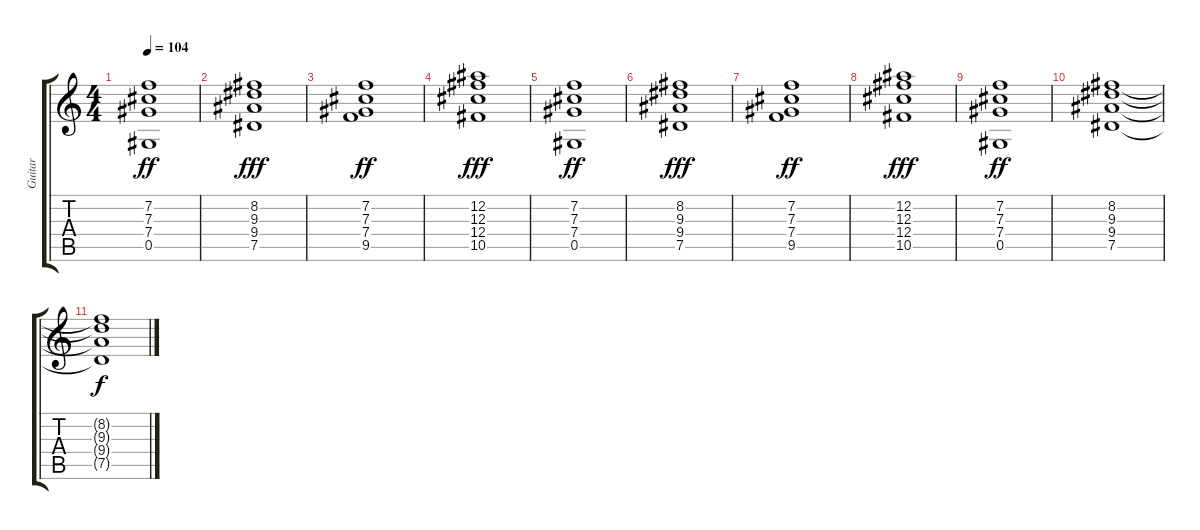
\track ("Guitar" "Guitar") {instrument distortionguitar}
\staff {score tabs}
\tuning (Eb4 Bb3 Gb3 Db3 Ab2 Eb2) {hide}
\ts (4 4)
\tempo 104
\clef g2
\ks c
(7.2 7.3 7.4 0.5).1{dy ff} |
(8.2 9.3 9.4 7.5).1{dy fff} |
(7.2 7.3 7.4 9.5).1{dy ff} |
(12.2 12.3 12.4 10.5).1{dy fff} |
(7.2 7.3 7.4 0.5).1{dy ff} |
(8.2 9.3 9.4 7.5).1{dy fff} |
(7.2 7.3 7.4 9.5).1{dy ff} |
(12.2 12.3 12.4 10.5).1{dy fff} |
(7.2 7.3 7.4 0.5).1{dy ff} |
(8.2 9.3 9.4 7.5).1 |
(8.2{t} 9.3{t} 9.4{t} 7.5{t}).1{dy f}
